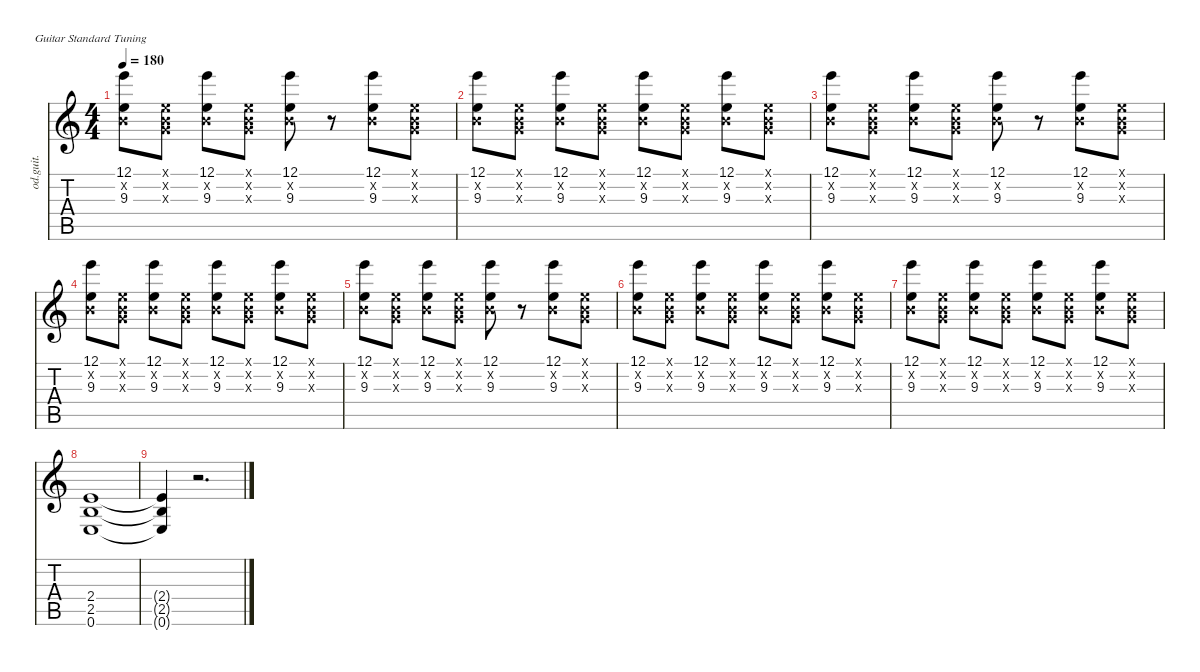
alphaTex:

\defaultSystemsLayout 4
\hideDynamics
\bracketExtendMode nobrackets
\otherSystemsTrackNameOrientation horizontal
\track ("Azu-nyan! w/ Wah" "od.guit.") {instrument overdrivenguitar}
\staff {score tabs}
\tuning (E4 B3 G3 D3 A2 E2)
\ts (4 4)
\tempo 180
\clef g2
\ks c
(12.1 0.2{x} 9.3).8{dy f} (0.1{x} 0.2{x} 0.3{x}).8 (12.1 0.2{x} 9.3).8 (0.1{x} 0.2{x} 0.3{x}).8 (12.1 0.2{x} 9.3).8 r.8 (12.1 0.2{x} 9.3).8 (0.1{x} 0.2{x} 0.3{x}).8 |
(12.1 0.2{x} 9.3).8 (0.1{x} 0.2{x} 0.3{x}).8 (12.1 0.2{x} 9.3).8 (0.1{x} 0.2{x} 0.3{x}).8 (12.1 0.2{x} 9.3).8 (0.1{x} 0.2{x} 0.3{x}).8 (12.1 0.2{x} 9.3).8 (0.1{x} 0.2{x} 0.3{x}).8 |
(12.1 0.2{x} 9.3).8 (0.1{x} 0.2{x} 0.3{x}).8 (12.1 0.2{x} 9.3).8 (0.1{x} 0.2{x} 0.3{x}).8 (12.1 0.2{x} 9.3).8 r.8 (12.1 0.2{x} 9.3).8 (0.1{x} 0.2{x} 0.3{x}).8 |
(12.1 0.2{x} 9.3).8 (0.1{x} 0.2{x} 0.3{x}).8 (12.1 0.2{x} 9.3).8 (0.1{x} 0.2{x} 0.3{x}).8 (12.1 0.2{x} 9.3).8 (0.1{x} 0.2{x} 0.3{x}).8 (12.1 0.2{x} 9.3).8 (0.1{x} 0.2{x} 0.3{x}).8 |
(12.1 0.2{x} 9.3).8 (0.1{x} 0.2{x} 0.3{x}).8 (12.1 0.2{x} 9.3).8 (0.1{x} 0.2{x} 0.3{x}).8 (12.1 0.2{x} 9.3).8 r.8 (12.1 0.2{x} 9.3).8 (0.1{x} 0.2{x} 0.3{x}).8 |
(12.1 0.2{x} 9.3).8 (0.1{x} 0.2{x} 0.3{x}).8 (12.1 0.2{x} 9.3).8 (0.1{x} 0.2{x} 0.3{x}).8 (12.1 0.2{x} 9.3).8 (0.1{x} 0.2{x} 0.3{x}).8 (12.1 0.2{x} 9.3).8 (0.1{x} 0.2{x} 0.3{x}).8 |
(12.1 0.2{x} 9.3).8 (0.1{x} 0.2{x} 0.3{x}).8 (12.1 0.2{x} 9.3).8 (0.1{x} 0.2{x} 0.3{x}).8 (12.1 0.2{x} 9.3).8 (0.1{x} 0.2{x} 0.3{x}).8 (12.1 0.2{x} 9.3).8 (0.1{x} 0.2{x} 0.3{x}).8 |
(2.4 2.5 0.6).1 |
(2.4{t} 2.5{t} 0.6{t}).4 r.2{d}
